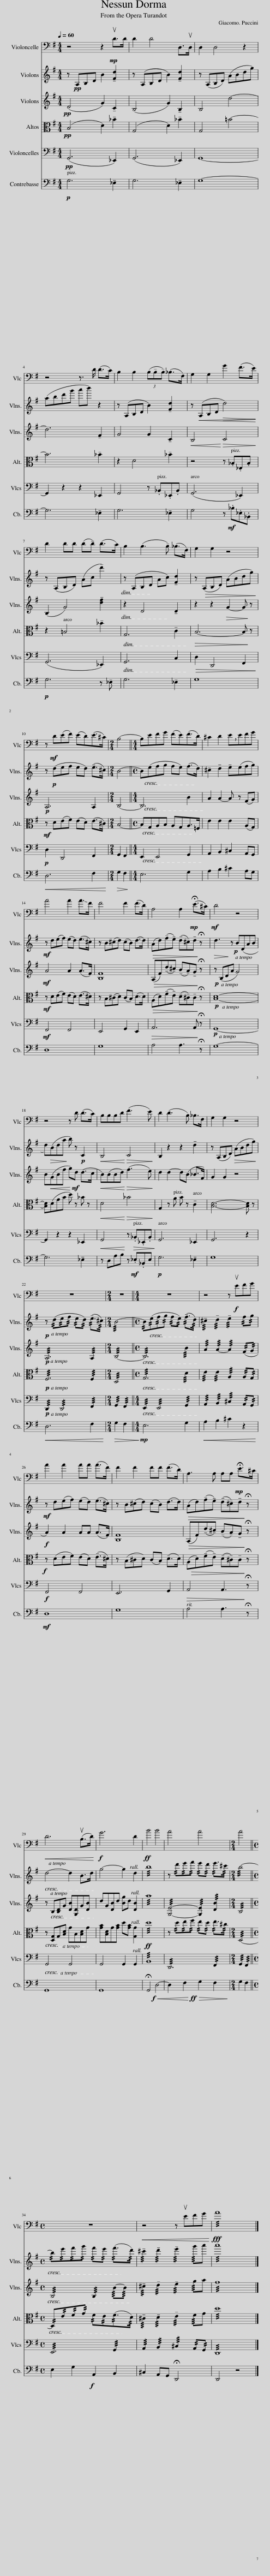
X:1
%%score 1 2 3 4 5 6
L:1/8
Q:1/4=60
M:4/4
I:linebreak $
K:G
V:1 bass
V:2 treble
V:3 treble
V:4 alto
V:5 bass
V:6 bass transpose=-12
V:1
 z4 z2!mp! uD>D | D2 D4 D,>uD, | D,2 D,4 z2 |$ z4 z3/2 D/ (D>C) | B,2 B,2 (3(B,!tenuto!B,!tenuto!B,) (_B,>F,) | %5
 G,2 G,2 G2 (F>E) |$ D2 DD (D!tenuto!D) (D>C) | B,2 (B,3 !tenuto!B,) (_B,>F,) | G,2 G,2 z4 |$ z!mf! D(EF) (ED)(E>^C) | %10
[M:2/4] B,4- ||[M:4/4] B,EFG (FE)(F>D) | ^C2 D2 !breath!EEFG |$ A4 A2 !-(!A>!-)!F | F4 F2 (F>D) | %15
 A,4 A,2!mp! (!fermata!E>^C) |!mf! D4 z4 |$ z4 z D (D>C) | B,B,B,D (F3 E) | D2 (D3 B,) _B,>F, | %20
 G,2 G,2 z4 |$ z8 |[M:2/4] z4 ||[M:4/4] z8 | z4 z!f! uEFG |$ %25
 A2 A2 AA (A>F) | F2 F2 FF (F>D) | A,3 A, A,A,!mp! !fermata!E>^C |$!<(! D6 (uB,>D)!<)! |!f! G6 D2 | %30
!ff! B4 B4 | A4 A4 |[M:2/4] A4 ||$[M:4/4] z8 |!<(! z4 z uEFG!<)! | %35
!fff! !///!A8 |] %36
V:2
 z!pp! A,B,D B2 !tenuto![Fd]2 | z (A,B,D B2) !tenuto![Fd]2 | z (A,B,D) (ABdg) |$ (abd'g' a'b') z2 | z (A,B,D B2) !tenuto![Fd]2 | %5
 z!<(! (A,B,D!>(! d4)!<)!!>)! |$ z (A,B,D) (Ac !tenuto!d'2) | z (A,B,D Ac) !tenuto![Fd]2 | z (A,B,D) (A!>(!Bdg)!>)! |$ z!p! (def ed) (!tenuto!e>^c) | %10
[M:2/4] B4- ||[M:4/4] B(efg fe) (f>d) | !tenuto!^c2 !tenuto!d2 !tenuto!e(efg) |$!mf! z d(ef) (ed) (e>^c) | z B(^cd) (cB) (d>d) | %15
 (Ad)!>(!(!tenuto!f!tenuto!e) (!tenuto!d!tenuto!^c)!tenuto!d!>)! !fermata!z |!>(! d3!>)! z!p! B(DAB |$ d)!>(!(Bda!>)! b) z!p! C2 |!<(! B,4!<)!!>(! C4!>)! | B,2 z2 z2 !tenuto!d2 | %20
 z (A,B,D)!>(! (ABdg)!>)! |$!p! z (!//!d!//!e!//!f !//!e!//!d) (!//!!tenuto!e>!//!^c) |[M:2/4] !///!B4- ||[M:4/4] !//!B(!//!e!//!f!//!g !//!f!//!e) (!//!!tenuto!f>!//!d) | !///!!tenuto!^c2 !///!!tenuto!d2 !///!!tenuto!e2 !//!f!//!g |$ %25
!mf! z d(ef) (ed) (e>^c) | z B(^cd) (cB) (d>d) | (Ad)!>(!(!tenuto!f!tenuto!e) (!tenuto!d!tenuto!^c)!tenuto!d!>)! !fermata!z |$ d4- d2 B>d | g4- g2 d2 | %30
 !///!b8 | z !//!d'!//!e'!//!f' !//!e'!//!d' !//!e'>!//!^c' |[M:2/4] !///!b4- ||$[M:4/4] !//!b!//!e'!//!f'!//!g' !//!f'!//!e' (!//!f'>!//!d') | !///!!tenuto!^c'2 !///!!tenuto!d'2 !///!!tenuto!e'2 !///!g'a' | %35
 !///!a'8 |] %36
V:3
!pp! (D4 G2) !tenuto!C2 | (B,4 G2) !tenuto!B,2 | B,4 d4- |$ d6 !tenuto!F2 | G4 G2 !tenuto!C2 | %5
!<(! B,4!<)!!>(! C4!>)! |$ (B,2 G4) !tenuto![df]2 | z2 D4 !tenuto!D2 | z2 z2!>(! G2- G!>)! z |$!p! A,6 A,2 | %10
[M:2/4] B,4- ||[M:4/4] B,6 B2 | A2 A2- A z (FG) |$!mf! A4 A2 (A>F) | [B,F]8 | %15
 (A,F)!>(!(!tenuto!d!tenuto!^c) (!tenuto!B!tenuto!A)!tenuto!G!>)! !fermata!z | z!p! (B,DA G4) |$ B!<(!(GBf g)!<)!!mf!d (d>c |!<(! B)(BBd)!<)!!>(! (f3 e)!>)! | d2 d2- d(B _B>F) | %20
 G2 G2 z4 |$!p! !///!A,6 !///!A,2 |[M:2/4] !///!B,4- ||[M:4/4] !///!B,6 !///!B2 | !///!A2 !///!A2- !///!A2 (!//!F!//!G |$ %25
!f! A2) A2 AA (A>F) | [B,F]8 | (A,F)!>(!(!tenuto!d!tenuto!^c) (!tenuto!B!tenuto!A)!tenuto!G!>)! !fermata!z |$ z B,[B,D]G [DB][G,D]G[DB] | dG[DB]d [Bg]d [DB]2 | %30
 !///!a8 | !///![G,E]4- !///![G,E]2 !///![DB]2 |[M:2/4] !///!B,4 ||$[M:4/4] !///!B,4 !///!B,2 !///!B-!///!B | !///!!tenuto!^c2 !///!!tenuto!d2 !///!!tenuto!e2 !///!ga | %35
 !///!f8 |] %36
V:4
!pp! (B,4 D2) !tenuto!_B2 | (G,4 D2) !tenuto!_B2 | G,4 =B4- |$ B6 !tenuto!_B2 | z2 D4 !tenuto!_B2 | %5
 z4 z ._B,._E,.B, |$ z2 =B,4 !tenuto!_B2 | G,6 !tenuto!C2 |!>(! B,6- B,!>)! z |$!mf! z D(EF) (ED) (E>^C) | %10
[M:2/4] B,4- ||[M:4/4] B,G,A,B, A,G,A,>=F, | E2 E2 E2 (A,G,) |$!mf! z D(EF) (ED) (E>^D) | z B,(^CD) (CB,) (D>D) | %15
 (A,D)!>(!(!tenuto!F!tenuto!E) (!tenuto!D!tenuto!^C)!tenuto!C!>)! !fermata!z |!p! [B,D]8- |$ [B,D](DGB d) z _B z |!<(! D4!<)!!>(! _B4!>)! | G,2 z A B z !tenuto!C2 | %20
 [B,D]6- [B,D] z |$!p! !///!F,6 !///!F,2 |[M:2/4] !///!D,4 ||[M:4/4] !///!G,6 !///!D2 | !///!E2 !///!E2 !///!A,2 !//!A,!//!G, |$ %25
!f! z (DEF) (ED) (!tenuto!E>^D) | z (B,^CD) (CB,) (!tenuto!D>D) | (A,D)!>(!(!tenuto!F!tenuto!E) (!tenuto!D!tenuto!^C)!tenuto!C!>)! !fermata!z |$ z [D,G,]G,[B,D] GB,[B,D]G | [GB][B,D]G[GB] d[GB] [G,G]2 | %30
!ff! !///!d8 | z !//!d!//!e!//!f !//!e!//!d !//!e>!//!^c |[M:2/4] !///!D,4- ||$[M:4/4] !//!D,!//!E!//!F!//!G !//!F!//!E(!//!F>!//!D) | !///!!tenuto!^C2 !///!!tenuto!D2 !///!!tenuto!E2 !///!FG | %35
 !///!d8 |] %36
V:5
!pp! (G,,6 _E,,2) | (G,,6 _E,,2) | G,,8- |$ G,,2 z2 z2 _E,,2 | G,,4 z ._B,,._E,,.B,, | %5
 (G,,6 _E,,2) |$ (G,,6 _E,,2) | G,,6 C,2 | D,2!>(! D,,4 F,,2!>)! |$!p! D,2 D,,4 F,,2 | %10
[M:2/4] G,,2 F,,2 ||[M:4/4] E,,2 E,,4 G,,2 | A,,2 B,,2 ^C,2 A,,G,, |$!mf! F,,4 F,,4 | E,,4 G,,2 E,,2 | %15
!>(! A,,6 A,,!>)! !fermata!z |!p! G,,8- |$ G,,2 z2 z2 _E,,2 |!<(! G,,4!<)! z ._B,,._E,,!>(!.B,,!>)! | G,,6 _E,,2 | %20
 G,,6 z2 |$!p! !///!D,,2 !///!D,,4 !///!F,,2 |[M:2/4] !///!G,,2 !///!F,,2 ||[M:4/4] !///!E,,2 !///!E,,4 !///!G,,2 | !///!A,,2 !///!B,,2 !///!^C,2 !//!A,,!//!G,, |$ %25
!f! F,,4 F,,4 | E,,6 G,,2 |!>(! A,,4 A,,3!>)! !fermata!z |$ G,,4 G,,4 | G,,4 G,,2 G,,2 | %30
 !///!B,,8 | !///!D,,6 !///!F,,2 |[M:2/4] !///!G,,2 !///!F,,2 ||$[M:4/4] !///!E,,6 !///!G,,2 | !///!A,,2 !///!B,,2 !///!^C,2 !//!A,,!//!G,, | %35
 !///!D,,8 |] %36
V:6
!p! G,6 !tenuto!_E,2 | G,6 !tenuto!_E,2 | G,8- |$ G,6 !tenuto!_E,2 | G,6 !tenuto!_E,2 | %5
 G,4 z!mf! ._B,._E,._B,, |$!p! G,6 z !tenuto!_E, | G,6 !tenuto!_E,2 | G,8 |$!<(! D,6 F,2!<)! | %10
[M:2/4]!>(! G,2 F,2!>)! ||[M:4/4] E,6 G,2 | A,2 B,2 ^C2 A,G, |$ D,8 | G,8 | %15
 A,4 A,3 !fermata!z | G,8- |$ G,6 !tenuto!_E,2 | z D,A,B, z!mf! ._E,._B,,E, |!p! G,6 !tenuto!_E,2 | %20
 G,8 |$!<(! D,6 F,2!<)! |[M:2/4]!>(! G,2 F,2!>)! ||[M:4/4]!mp! E,6 G,2 |!<(! A,2 B,2 ^C2 z2!<)! |$ %25
!mf! D,8 | G,8 | A,4 A,3 !fermata!z |$ G,,8 | G,,8 | %30
 !fermata!G,,4!f!!<(! D,4- | D,2 F,2!<)!!ff!!>(! G,2 F,2!>)! |[M:2/4] G,2 F,2 ||$[M:4/4] E,2 G,2!f! A,,2 B,,2 | ^C,2 A,,G,, !fermata!D,,4 | %35
 D,,4 z4 |] %36
